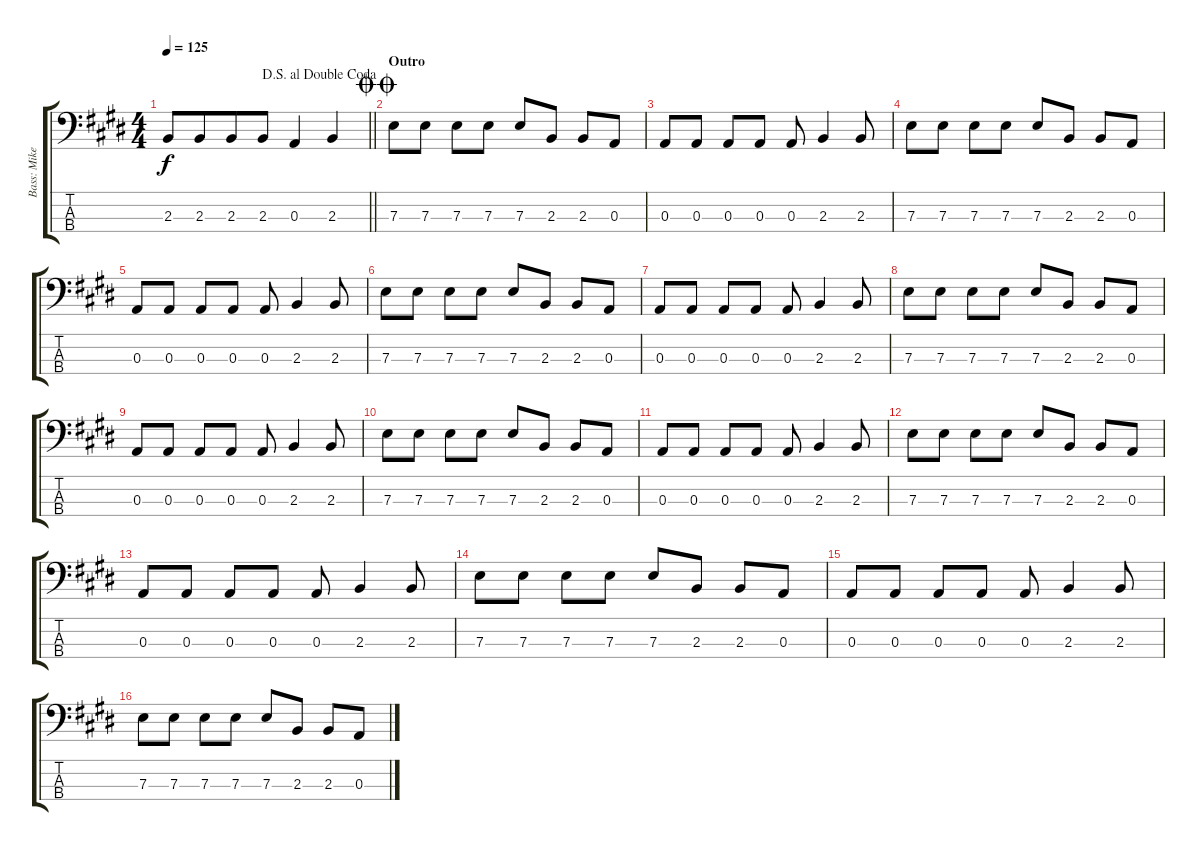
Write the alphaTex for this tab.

\track ("Bass: Mike" "Bass: Mike") {instrument electricbassfinger}
\staff {score tabs}
\tuning (G2 D2 A1 E1) {hide}
\ts (4 4)
\jump dalsegnoaldoublecoda
\tempo 125
\clef f4
\barLineRight lightlight
\ks e
2.3.8{dy f} 2.3.8{beam merge} 2.3.8 2.3.8 0.3.4 2.3.4 |
\section ("" "Outro")
\jump doublecoda
7.3.8 7.3.8 7.3.8 7.3.8 7.3.8 2.3.8 2.3.8 0.3.8 |
0.3.8 0.3.8 0.3.8 0.3.8 0.3.8 2.3.4 2.3.8 |
7.3.8 7.3.8 7.3.8 7.3.8 7.3.8 2.3.8 2.3.8 0.3.8 |
0.3.8 0.3.8 0.3.8 0.3.8 0.3.8 2.3.4 2.3.8 |
7.3.8 7.3.8 7.3.8 7.3.8 7.3.8 2.3.8 2.3.8 0.3.8 |
0.3.8 0.3.8 0.3.8 0.3.8 0.3.8 2.3.4 2.3.8 |
7.3.8 7.3.8 7.3.8 7.3.8 7.3.8 2.3.8 2.3.8 0.3.8 |
0.3.8 0.3.8 0.3.8 0.3.8 0.3.8 2.3.4 2.3.8 |
7.3.8 7.3.8 7.3.8 7.3.8 7.3.8 2.3.8 2.3.8 0.3.8 |
0.3.8 0.3.8 0.3.8 0.3.8 0.3.8 2.3.4 2.3.8 |
7.3.8 7.3.8 7.3.8 7.3.8 7.3.8 2.3.8 2.3.8 0.3.8 |
0.3.8 0.3.8 0.3.8 0.3.8 0.3.8 2.3.4 2.3.8 |
7.3.8 7.3.8 7.3.8 7.3.8 7.3.8 2.3.8 2.3.8 0.3.8 |
0.3.8 0.3.8 0.3.8 0.3.8 0.3.8 2.3.4 2.3.8 |
7.3.8 7.3.8 7.3.8 7.3.8 7.3.8 2.3.8 2.3.8 0.3.8
